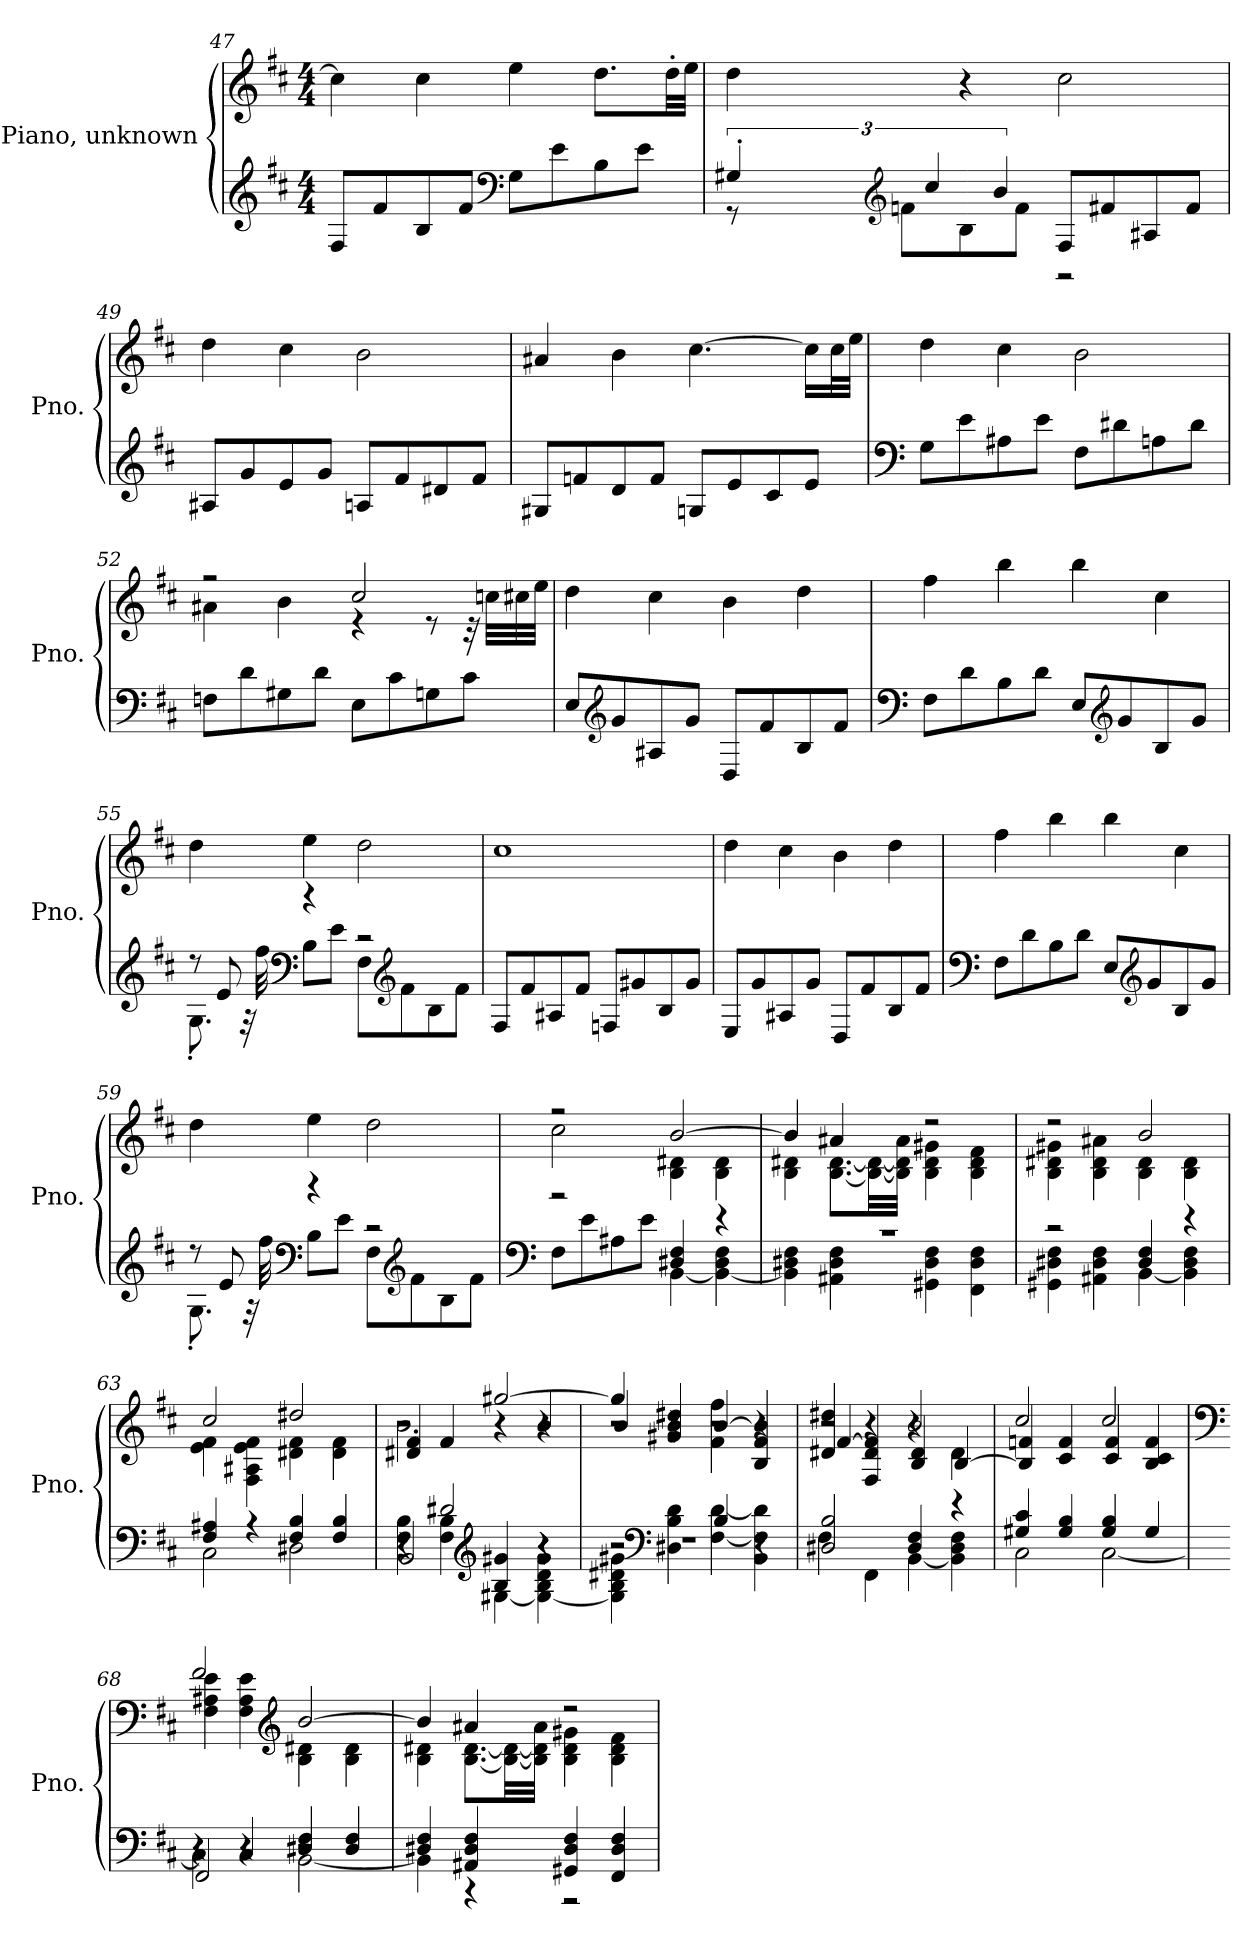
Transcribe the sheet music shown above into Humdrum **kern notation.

**kern	**kern
*part1	*part1
*staff2	*staff1
*I"Piano, unknown	*
*I'Pno.	*
*clefG2	*clefG2
*k[f#c#]	*k[f#c#]
*M4/4	*M4/4
=47	=47
8F#/L	4cc#\]
8f#/	.
8B/	4cc#\
8f#/J	.
*clefF4	*
8G\L	4ee\
8e\	.
8B\	8.dd\L
8e\J	.
.	32dd'\LL
.	32ee\JJJ
!!LO:LB:g=z
=48	=48
*^	*
6G#X'/	8r	4dd\
*clefG2	*	*
.	8fn\L	.
6cc#/	.	.
.	8B\	4r
6b/	.	.
.	8f\J	.
8F#/L	2r	2cc#\
8f#X/	.	.
8A#X/	.	.
8f#/J	.	.
*v	*v	*
=49	=49
8A#X/L	4dd\
8g/	.
8e/	4cc#\
8g/J	.
8An/L	2b\
8f#/	.
8d#X/	.
8f#/J	.
=50	=50
8G#X/L	4a#X/
8fn/	.
8d/	4b\
8f/J	.
8Gn/L	[4.cc#\
8e/	.
8c#/	.
8e/J	16cc#\LL]
.	32cc#\L
.	32ee\JJJ
!!LO:LB:g=z
=51	=51
*clefF4	*
8G\L	4dd\
8e\	.
8A#X\	4cc#\
8e\J	.
8F#\L	2b\
8d#X\	.
8An\	.
8d#\J	.
=52	=52
*	*^
8Fn\L	2r	4a#X\
8d\	.	.
8G#X\	.	4b\
8d\J	.	.
8E\L	2cc#/	4r
8c#\	.	.
8Gn\	.	8r
8c#\J	.	32r
.	.	32ccn\LLL
.	.	32cc#X\
.	.	32ee\JJJ
*	*v	*v
=53	=53
8E/L	4dd\
*clefG2	*
8g/	.
8A#X/	4cc#\
8g/J	.
8D/L	4b\
8f#/	.
8B/	4dd\
8f#/J	.
!!LO:LB:g=z
=54	=54
*clefF4	*
8F#\L	4ff#\
8d\	.
8B\	4bb\
8d\J	.
8E/L	4bb\
*clefG2	*
8g/	.
8B/	4cc#\
8g/J	.
=55	=55
*^	*
8r	8.G'\	4dd\
8e/	.	.
.	32r	.
.	32ff#\	.
*clefF4	*	*
4r	8B\L	4ee\
.	8e\J	.
2r	8F#\L	2dd\
*clefG2	*	*
.	8f#\	.
.	8B\	.
.	8f#\J	.
*v	*v	*
=56	=56
8F#/L	1cc#
8f#/	.
8A#X/	.
8f#/J	.
8Fn/L	.
8g#X/	.
8B/	.
8g#/J	.
!!LO:LB:g=z
=57	=57
8E/L	4dd\
8g/	.
8A#X/	4cc#\
8g/J	.
8D/L	4b\
8f#/	.
8B/	4dd\
8f#/J	.
=58	=58
*clefF4	*
8F#\L	4ff#\
8d\	.
8B\	4bb\
8d\J	.
8E/L	4bb\
*clefG2	*
8g/	.
8B/	4cc#\
8g/J	.
=59	=59
*^	*
8r	8.G'\	4dd\
8e/	.	.
.	32r	.
.	32ff#\	.
*clefF4	*	*
4r	8B\L	4ee\
.	8e\J	.
2r	8F#\L	2dd\
*clefG2	*	*
.	8f#\	.
.	8B\	.
.	8f#\J	.
!!LO:LB:g=z
=60	=60	=60
*clefF4	*	*
*	*	*^
2r	8F#\L	2r	2cc#\
.	8e\	.	.
.	8A#X\	.	.
.	8e\J	.	.
4D#X/ 4F#/	[4BB\	[2b/	4B\ 4d#X\
4r	4BB\_ 4D#\ 4F#\	.	4B\ 4d#\
=61	=61	=61	=61
1r	4BB\] 4D#X\ 4F#\	4b/]	4B\ 4d#X\
.	4AA#X\ 4D#\ 4F#\	4a#X/	[8.B\ [8.d#\L
.	.	.	32B\_ 32d#\_LL
.	.	.	32B\] 32d#\] 32a#\JJJ
.	4GG#X\ 4D#\ 4F#\	2r	4B\ 4d#\ 4g#X\
.	4FF#\ 4D#\ 4F#\	.	4B\ 4d#\ 4f#\
=62	=62	=62	=62
2r	4GG#X\ 4D#X\ 4F#\	2r	4B\ 4d#X\ 4g#X\
.	4AA#X\ 4D#\ 4F#\	.	4B\ 4d#\ 4a#X\
4D#/ 4F#/	[4BB\	2b/	4B\ 4d#\
4r	4BB\] 4D#\ 4F#\	.	4B\ 4d#\
=63	=63	=63	=63
4F#/ 4A#X/	2C#\	2cc#/	4e\ 4f#\
4r	.	.	4F#\ 4A#X\ 4e\ 4f#\
4F#/ 4B/	2D#X\	2dd#X/	4d#X\ 4f#\
4F#/ 4B/	.	.	4d#\ 4f#\
!!LO:PB:g=z
=64	=64	=64	=64
*	*^	*	*^
4r	4F#\ 4B\	2BB/	2r	2.b\	4d#X/ 4f#/
2d#X/	4F#\ 4B\	.	.	.	4f#/
*clefG2	*	*	*	*	*
.	[4G#X\	4B/ 4g#X/	[2gg#X/	.	4r
4r	4G#\_ 4B\ 4d#\ 4g#\	4r	.	4r	4b/
=65	=65	=65	=65	=65	=65
1r	4G#\] 4B\ 4d#X\ 4g#X\	2r	4gg#/]	2r	4b/
*clefF4	*	*	*	*	*
.	4D#X\ 4B\ 4d#\	.	4r	.	4g#X/ 4b/ 4dd#X/
.	[4F#\ [4d#\	4B/	2r	4f#\ 4ff#\	[4b/
.	4BB\ 4F#\] 4d#\]	4r	.	4r	4B/ 4f#/ 4b/]
*	*v	*v	*	*	*
=66	=66	=66	=66	=66
2D#X/ 2B/	4F#\	4d#X/ 4dd#X/	2r	[4f#/
.	4FF#\	4r	.	4F#/ 4d#/ 4f#/]
4D#/ 4F#/	[4BB\	2b/	4r	4B/ 4d#/
4r	4BB\] 4D#\ 4F#\	.	4d#\	[4B/
*	*	*	*v	*v
=67	=67	=67	=67
4G#X/ 4c#/	2C#\	2cc#/	4B/] 4fn/
4G#/ 4B/	.	.	4c#/ 4f/
4G#/ 4B/	[2C#\	2cc#/	4c#/ 4f/
4G#/	.	.	4B/ 4c#/ 4f/
*v	*v	*	*
!!LO:LB:g=z	!!
=68	=68	=68
*	*clefF4	*
*^	*	*
*	*^	*	*
4r	4C#\]	2FF#/	2f#/	4F#\ 4A#X\ 4e\
4C#/	4r	.	.	4F#\ 4A#\ 4e\
*	*	*	*clefG2	*
4D#X/ 4F#/	[2BB\	2r	[2b/	4B\ 4d#X\
4D#/ 4F#/	.	.	.	4B\ 4d#\
*	*v	*v	*	*
=69	=69	=69	=69
4D#X/ 4F#/	4BB\]	4b/]	4B\ 4d#X\
4AA#X/ 4D#/ 4F#/	4r	4a#X/	[8.B\ [8.d#\L
.	.	.	32B\_ 32d#\_LL
.	.	.	32B\] 32d#\] 32a#\JJJ
4GG#X/ 4D#/ 4F#/	2r	2r	4B\ 4d#\ 4g#X\
4FF#/ 4D#/ 4F#/	.	.	4B\ 4d#\ 4f#\
*v	*v	*	*
*	*v	*v
=	=
*-	*-
